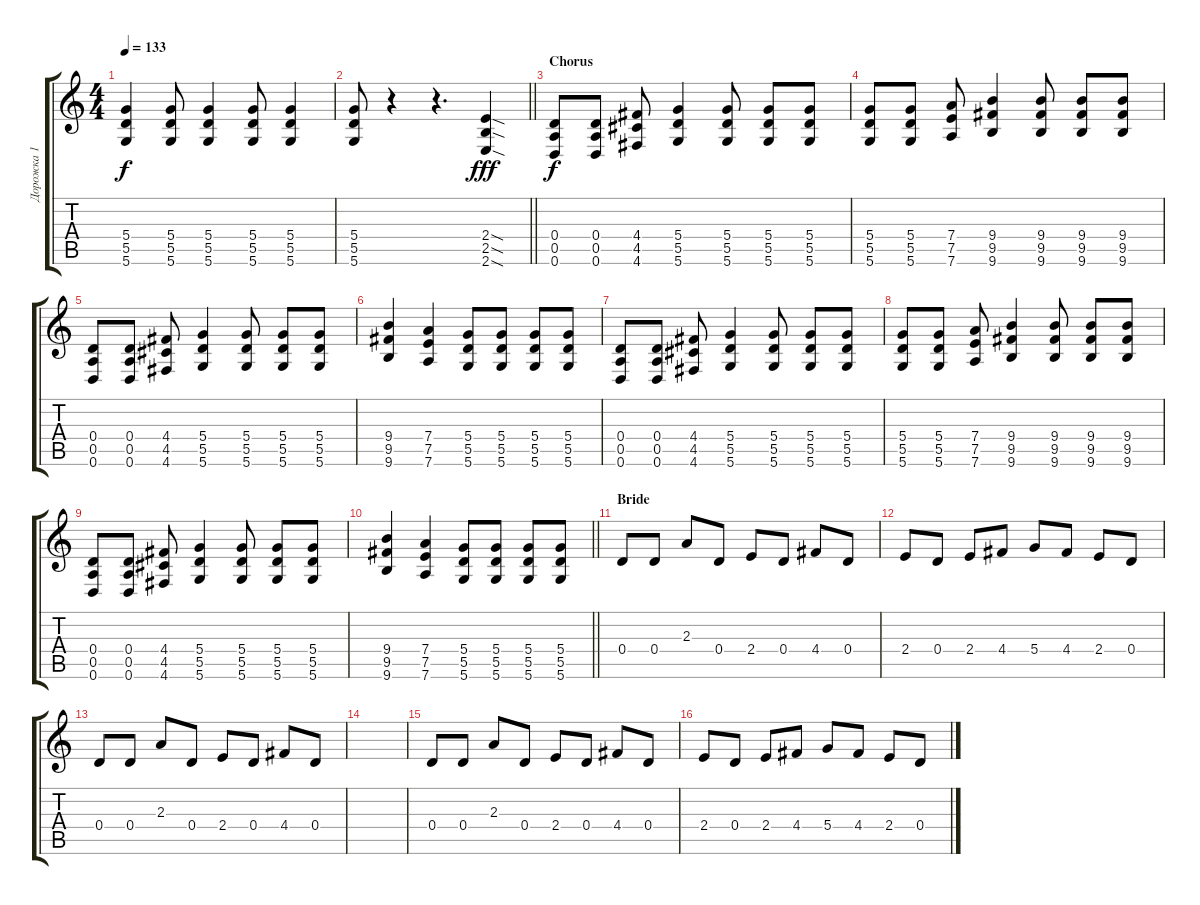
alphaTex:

\track ("Дорожка 1" "Дорожка 1") {instrument distortionguitar}
\staff {score tabs}
\tuning (E4 B3 G3 D3 A2 D2) {hide}
\ts (4 4)
\tempo 133
\clef g2
\ks c
(5.4 5.5 5.6).4{dy f} (5.4 5.5 5.6).8 (5.4 5.5 5.6).4 (5.4 5.5 5.6).8 (5.4 5.5 5.6).4 |
\barLineRight lightlight
(5.4 5.5 5.6).8 r.4 r.4{d} (2.4{sod} 2.5{sod} 2.6{sod}).4{dy fff} |
\section ("" "Chorus")
(0.4 0.5 0.6).8{dy f} (0.4 0.5 0.6).8 (4.4 4.5 4.6).8 (5.4 5.5 5.6).4 (5.4 5.5 5.6).8 (5.4 5.5 5.6).8 (5.4 5.5 5.6).8 |
(5.4 5.5 5.6).8 (5.4 5.5 5.6).8 (7.4 7.5 7.6).8 (9.4 9.5 9.6).4 (9.4 9.5 9.6).8 (9.4 9.5 9.6).8 (9.4 9.5 9.6).8 |
(0.4 0.5 0.6).8 (0.4 0.5 0.6).8 (4.4 4.5 4.6).8 (5.4 5.5 5.6).4 (5.4 5.5 5.6).8 (5.4 5.5 5.6).8 (5.4 5.5 5.6).8 |
(9.4 9.5 9.6).4 (7.4 7.5 7.6).4 (5.4 5.5 5.6).8 (5.4 5.5 5.6).8 (5.4 5.5 5.6).8 (5.4 5.5 5.6).8 |
(0.4 0.5 0.6).8 (0.4 0.5 0.6).8 (4.4 4.5 4.6).8 (5.4 5.5 5.6).4 (5.4 5.5 5.6).8 (5.4 5.5 5.6).8 (5.4 5.5 5.6).8 |
(5.4 5.5 5.6).8 (5.4 5.5 5.6).8 (7.4 7.5 7.6).8 (9.4 9.5 9.6).4 (9.4 9.5 9.6).8 (9.4 9.5 9.6).8 (9.4 9.5 9.6).8 |
(0.4 0.5 0.6).8 (0.4 0.5 0.6).8 (4.4 4.5 4.6).8 (5.4 5.5 5.6).4 (5.4 5.5 5.6).8 (5.4 5.5 5.6).8 (5.4 5.5 5.6).8 |
\barLineRight lightlight
(9.4 9.5 9.6).4 (7.4 7.5 7.6).4 (5.4 5.5 5.6).8 (5.4 5.5 5.6).8 (5.4 5.5 5.6).8 (5.4 5.5 5.6).8 |
\section ("" "Bride")
0.4.8 0.4.8 2.3.8 0.4.8 2.4.8 0.4.8 4.4.8 0.4.8 |
2.4.8 0.4.8 2.4.8 4.4.8 5.4.8 4.4.8 2.4.8 0.4.8 |
0.4.8 0.4.8 2.3.8 0.4.8 2.4.8 0.4.8 4.4.8 0.4.8 |
|
0.4.8 0.4.8 2.3.8 0.4.8 2.4.8 0.4.8 4.4.8 0.4.8 |
2.4.8 0.4.8 2.4.8 4.4.8 5.4.8 4.4.8 2.4.8 0.4.8
